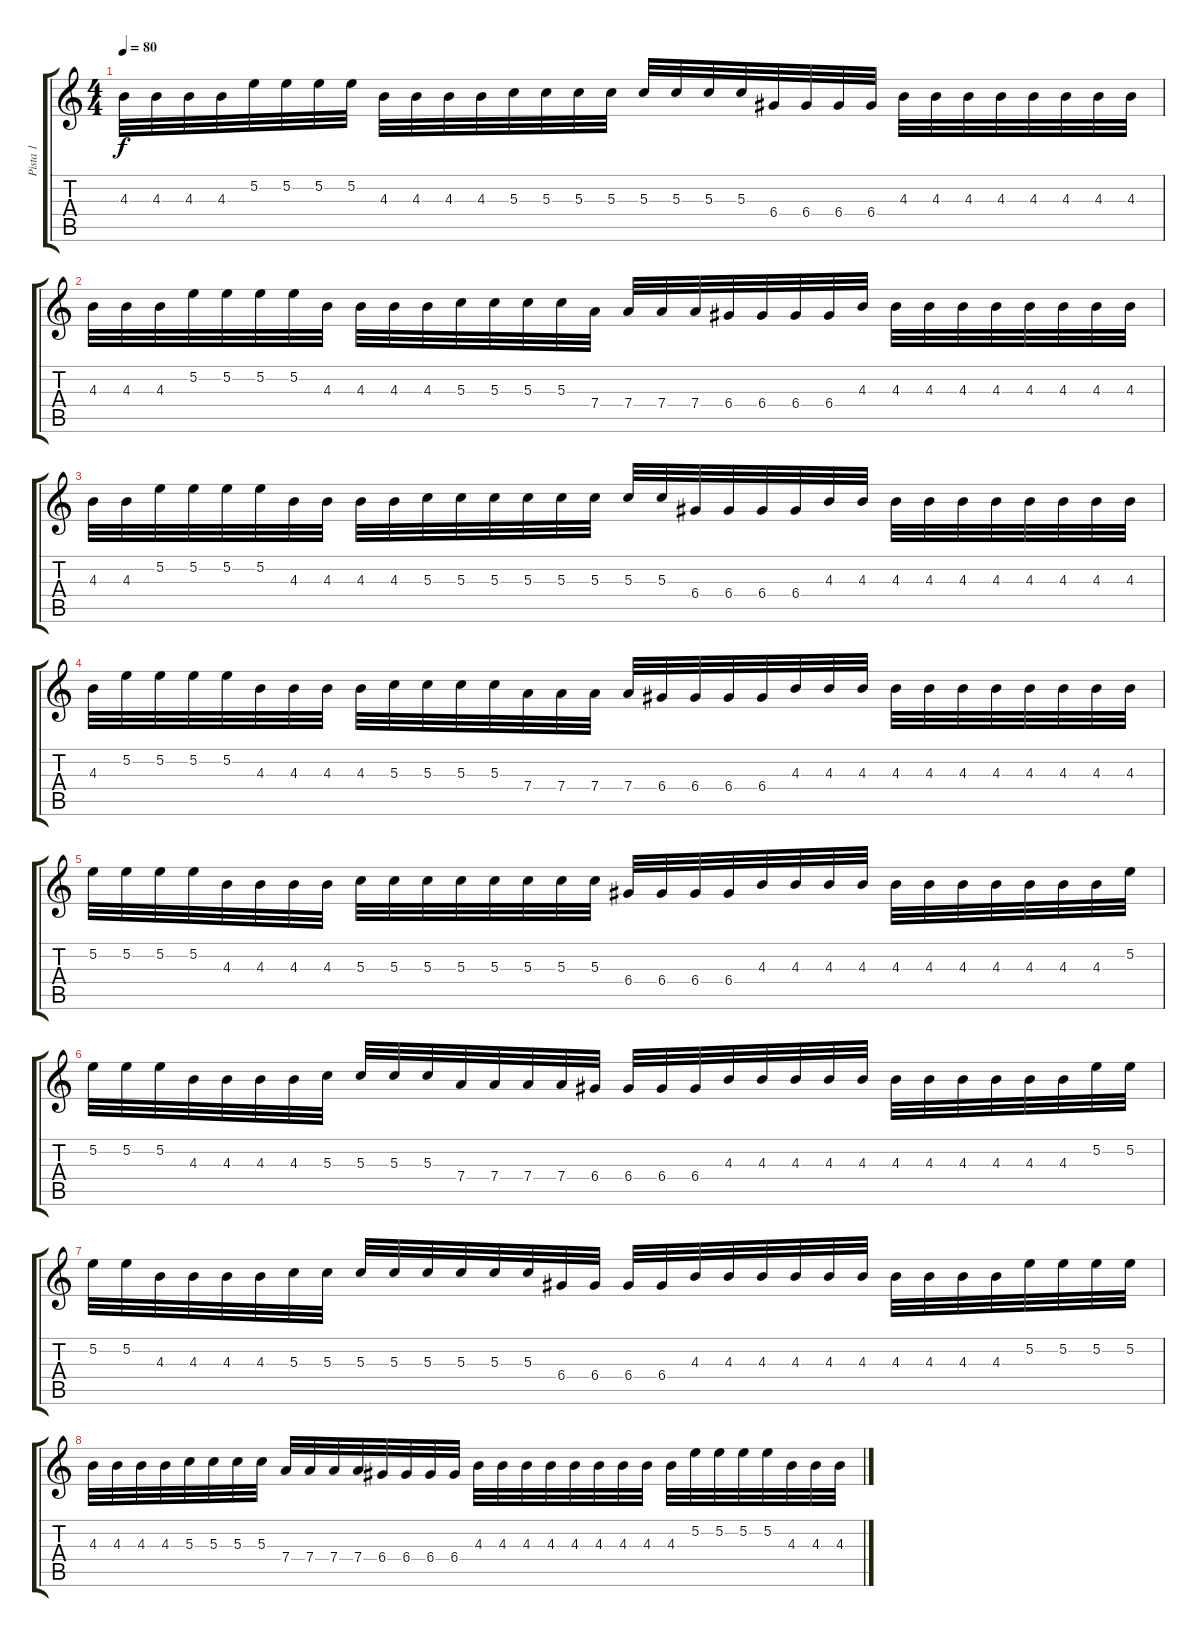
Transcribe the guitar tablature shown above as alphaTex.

\track ("Pista 1" "Pista 1") {instrument distortionguitar}
\staff {score tabs}
\tuning (E4 B3 G3 D3 A2 E2) {hide}
\ts (4 4)
\tempo 80
\clef g2
\ks c
4.3.32{dy f} 4.3.32 4.3.32 4.3.32 5.2.32 5.2.32 5.2.32 5.2.32 4.3.32 4.3.32 4.3.32 4.3.32 5.3.32 5.3.32 5.3.32 5.3.32 5.3.32 5.3.32 5.3.32 5.3.32 6.4.32 6.4.32 6.4.32 6.4.32 4.3.32 4.3.32 4.3.32 4.3.32 4.3.32 4.3.32 4.3.32 4.3.32 |
4.3.32 4.3.32 4.3.32 5.2.32 5.2.32 5.2.32 5.2.32 4.3.32 4.3.32 4.3.32 4.3.32 5.3.32 5.3.32 5.3.32 5.3.32 7.4.32 7.4.32 7.4.32 7.4.32 6.4.32 6.4.32 6.4.32 6.4.32 4.3.32 4.3.32 4.3.32 4.3.32 4.3.32 4.3.32 4.3.32 4.3.32 4.3.32 |
4.3.32 4.3.32 5.2.32 5.2.32 5.2.32 5.2.32 4.3.32 4.3.32 4.3.32 4.3.32 5.3.32 5.3.32 5.3.32 5.3.32 5.3.32 5.3.32 5.3.32 5.3.32 6.4.32 6.4.32 6.4.32 6.4.32 4.3.32 4.3.32 4.3.32 4.3.32 4.3.32 4.3.32 4.3.32 4.3.32 4.3.32 4.3.32 |
4.3.32 5.2.32 5.2.32 5.2.32 5.2.32 4.3.32 4.3.32 4.3.32 4.3.32 5.3.32 5.3.32 5.3.32 5.3.32 7.4.32 7.4.32 7.4.32 7.4.32 6.4.32 6.4.32 6.4.32 6.4.32 4.3.32 4.3.32 4.3.32 4.3.32 4.3.32 4.3.32 4.3.32 4.3.32 4.3.32 4.3.32 4.3.32 |
5.2.32 5.2.32 5.2.32 5.2.32 4.3.32 4.3.32 4.3.32 4.3.32 5.3.32 5.3.32 5.3.32 5.3.32 5.3.32 5.3.32 5.3.32 5.3.32 6.4.32 6.4.32 6.4.32 6.4.32 4.3.32 4.3.32 4.3.32 4.3.32 4.3.32 4.3.32 4.3.32 4.3.32 4.3.32 4.3.32 4.3.32 5.2.32 |
5.2.32 5.2.32 5.2.32 4.3.32 4.3.32 4.3.32 4.3.32 5.3.32 5.3.32 5.3.32 5.3.32 7.4.32 7.4.32 7.4.32 7.4.32 6.4.32 6.4.32 6.4.32 6.4.32 4.3.32 4.3.32 4.3.32 4.3.32 4.3.32 4.3.32 4.3.32 4.3.32 4.3.32 4.3.32 4.3.32 5.2.32 5.2.32 |
5.2.32 5.2.32 4.3.32 4.3.32 4.3.32 4.3.32 5.3.32 5.3.32 5.3.32 5.3.32 5.3.32 5.3.32 5.3.32 5.3.32 6.4.32 6.4.32 6.4.32 6.4.32 4.3.32 4.3.32 4.3.32 4.3.32 4.3.32 4.3.32 4.3.32 4.3.32 4.3.32 4.3.32 5.2.32 5.2.32 5.2.32 5.2.32 |
4.3.32 4.3.32 4.3.32 4.3.32 5.3.32 5.3.32 5.3.32 5.3.32 7.4.32 7.4.32 7.4.32 7.4.32 6.4.32 6.4.32 6.4.32 6.4.32 4.3.32 4.3.32 4.3.32 4.3.32 4.3.32 4.3.32 4.3.32 4.3.32 4.3.32 5.2.32 5.2.32 5.2.32 5.2.32 4.3.32 4.3.32 4.3.32
